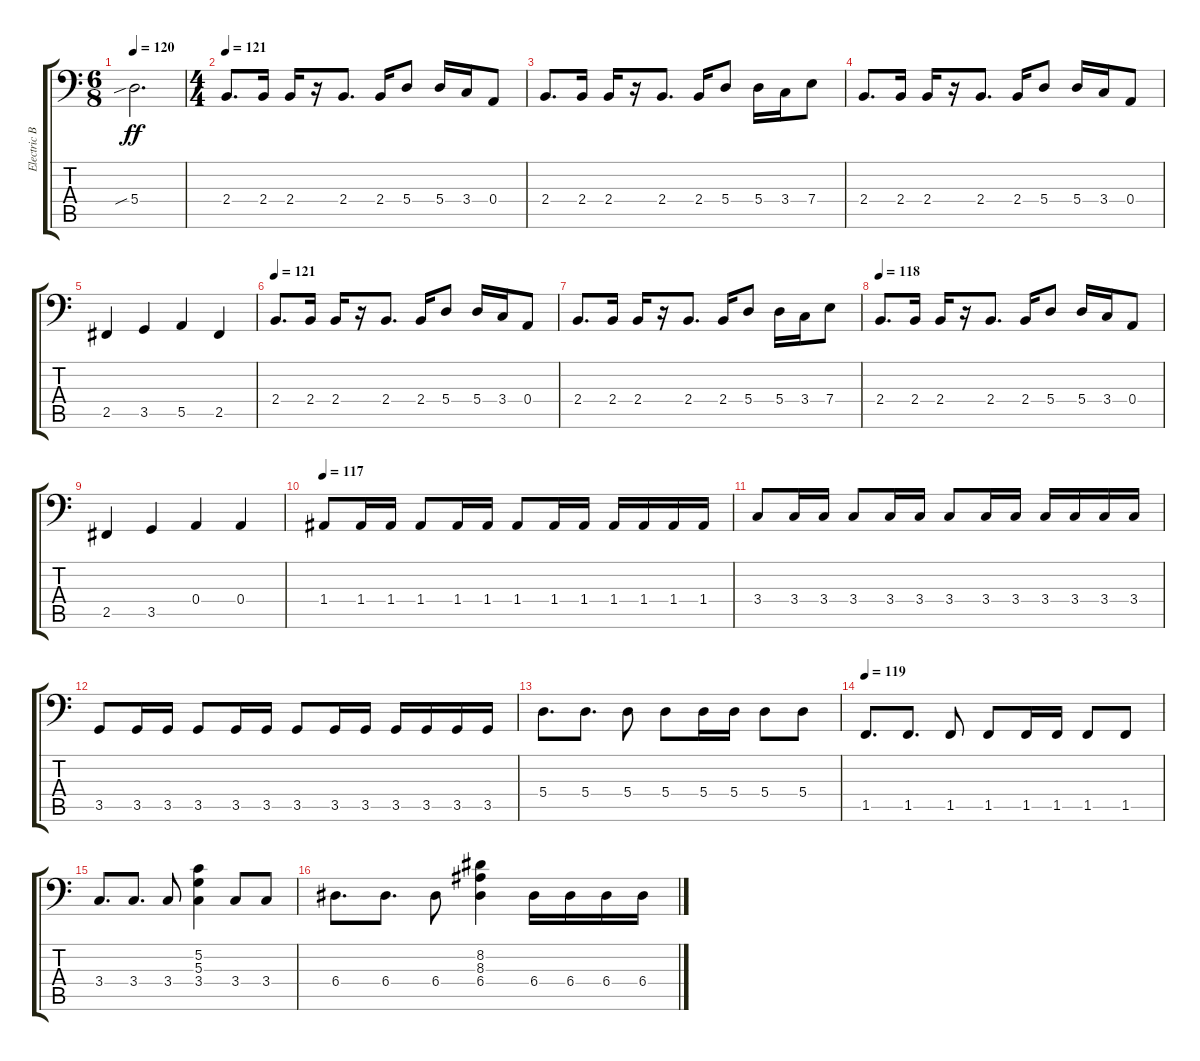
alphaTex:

\track ("Electric Bass" "Electric B") {instrument electricbassfinger}
\staff {score tabs}
\tuning (C3 G2 D2 A1 E1 B0) {hide}
\ts (6 8)
\tempo 120
\clef f4
\ks aminor
5.4{sib}.2{d dy ff} |
\ts (4 4)
\tempo 121
2.4.8{d} 2.4.16 2.4.16 r.16 2.4.8{d} 2.4.16 5.4.8 5.4.16 3.4.16 0.4.8 |
2.4.8{d} 2.4.16 2.4.16 r.16 2.4.8{d} 2.4.16 5.4.8 5.4.16 3.4.16 7.4.8 |
2.4.8{d} 2.4.16 2.4.16 r.16 2.4.8{d} 2.4.16 5.4.8 5.4.16 3.4.16 0.4.8 |
2.5.4 3.5.4 5.5.4 2.5.4 |
\tempo 121
2.4.8{d} 2.4.16 2.4.16 r.16 2.4.8{d} 2.4.16 5.4.8 5.4.16 3.4.16 0.4.8 |
2.4.8{d} 2.4.16 2.4.16 r.16 2.4.8{d} 2.4.16 5.4.8 5.4.16 3.4.16 7.4.8 |
\tempo 118
2.4.8{d} 2.4.16 2.4.16 r.16 2.4.8{d} 2.4.16 5.4.8 5.4.16 3.4.16 0.4.8 |
2.5.4 3.5.4 0.4.4 0.4.4 |
\tempo 117
1.4.8 1.4.16 1.4.16 1.4.8 1.4.16 1.4.16 1.4.8 1.4.16 1.4.16 1.4.16 1.4.16 1.4.16 1.4.16 |
3.4.8 3.4.16 3.4.16 3.4.8 3.4.16 3.4.16 3.4.8 3.4.16 3.4.16 3.4.16 3.4.16 3.4.16 3.4.16 |
3.5.8 3.5.16 3.5.16 3.5.8 3.5.16 3.5.16 3.5.8 3.5.16 3.5.16 3.5.16 3.5.16 3.5.16 3.5.16 |
5.4.8{d} 5.4.8{d} 5.4.8 5.4.8 5.4.16 5.4.16 5.4.8 5.4.8 |
\tempo 119
1.5.8{d} 1.5.8{d} 1.5.8 1.5.8 1.5.16 1.5.16 1.5.8 1.5.8 |
3.4.8{d} 3.4.8{d} 3.4.8 (5.2 5.3 3.4).4 3.4.8 3.4.8 |
6.4.8{d} 6.4.8{d} 6.4.8 (8.2 8.3 6.4).4 6.4.16 6.4.16 6.4.16 6.4.16
